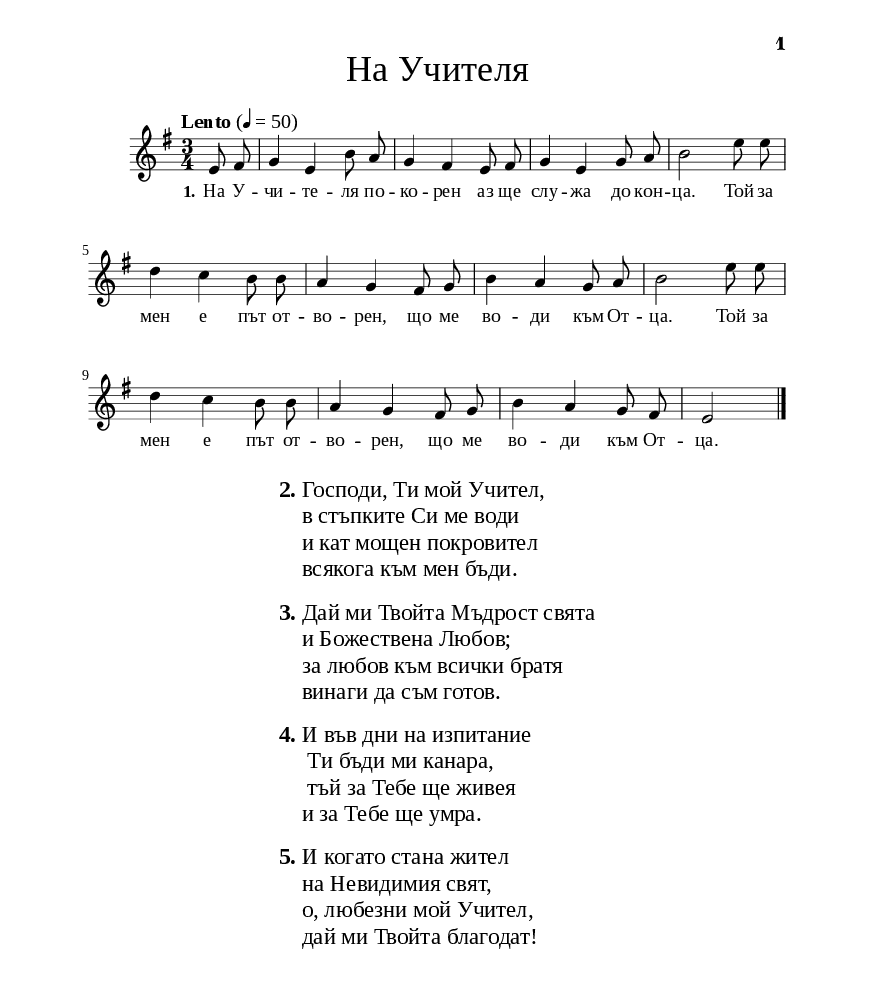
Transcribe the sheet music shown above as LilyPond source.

\version "2.24.4"

% include paper part and global functions
\include "include/globals.ily"

"rightBraces037" = \markup {
  \column {
    % repeat braces
    \translate #'(0 . -5.6 )
    \right-brace #18

    \translate #'(0 . -10.2 )
    \right-brace #18

    \translate #'(0 . -10.2 )
    \right-brace #18

    \translate #'(0 . -10.2 )
    \right-brace #18

  }
  \column {
    % repeat numbers
    \translate #'(0 . -6.2 )
    2

    \translate #'(0 . -12 )
    2

    \translate #'(0 . -12 )
    2

    \translate #'(0 . -12.1 )
    2
  }
}

\bookpart {
  \label #'ref037
  \tocItem \markup "На Учителя"
  \include "include/bookpart-paper.ily"
  \score {
    \include "include/score-layout.ily"

    \new Voice \absolute {
      \clef treble
      \key e \minor
      \time 3/4
      \tempoFunc "Lento" 4 "50"
      \autoBeamOff
      \partial 4
      \autoBeamOff
      e'8 fis'8 | g'4 e'4 b'8 a'8 | g'4 fis'4 e'8 fis'8 | g'4 e'4 g'8 a'8 |  b'2 e''8  e''8 \break
      d''4 c''4 b'8 b'8 | a'4 g'4 fis'8 g'8 | b'4 a'4 g'8 a'8 | b'2 e''8 e''8 \break
      | d''4 c''4 b'8 b'8 | a'4 g'4 fis'8 g'8 | b'4 a'4 g'8 fis'8 | e'2 \bar "|."\break
    }

    \addlyrics {
      \set stanza = "1." На У --  чи -- те -- ля по -- ко -- рен аз ще слу -- жа
      до кон -- ца. Той за мен е път от -- во --
      рен, що ме во -- ди към От -- ца. Той за мен
      е път от -- во -- рен, що ме во -- ди към От -- ца.
    }

    \header {
      title = \titleFunc #'ref_desc_2 "На Учителя" "Na Učitelja"
    }

    \midi{}

  } % score

  \markup \abs-fontsize #11 {
    \override #`(baseline-skip . ,bgCoupletBaselineSkip)

    \fill-line {
      \column {
        \line {
          \bold "2."
          \column {
            "Господи, Ти мой Учител,"
            "в стъпките Си ме води"
            "и кат мощен покровител"
            "всякога към мен бъди. "
          }
        }
        \vspace #1
        \line {
          \bold "3."
          \column {
            "Дай ми Твойта Мъдрост свята"
            "и Божествена Любов;"
            "за любов към всички братя"
            "винаги да съм готов."
          }
        }
        \vspace #1
        \line {
          \bold "4."
          \column {
            "И във дни на изпитание"
            " Ти бъди ми канара,"
            " тъй за Тебе ще живея "
            "и за Тебе ще умра."
          }
        }
        \vspace #1
        \line {
          \bold "5."
          \column {
            "И когато стана жител "
            "на Невидимия свят, "
            "о, любезни мой Учител,"
            "дай ми Твойта благодат! "
          }
        }
      }
    }
  }





} % bookpart
